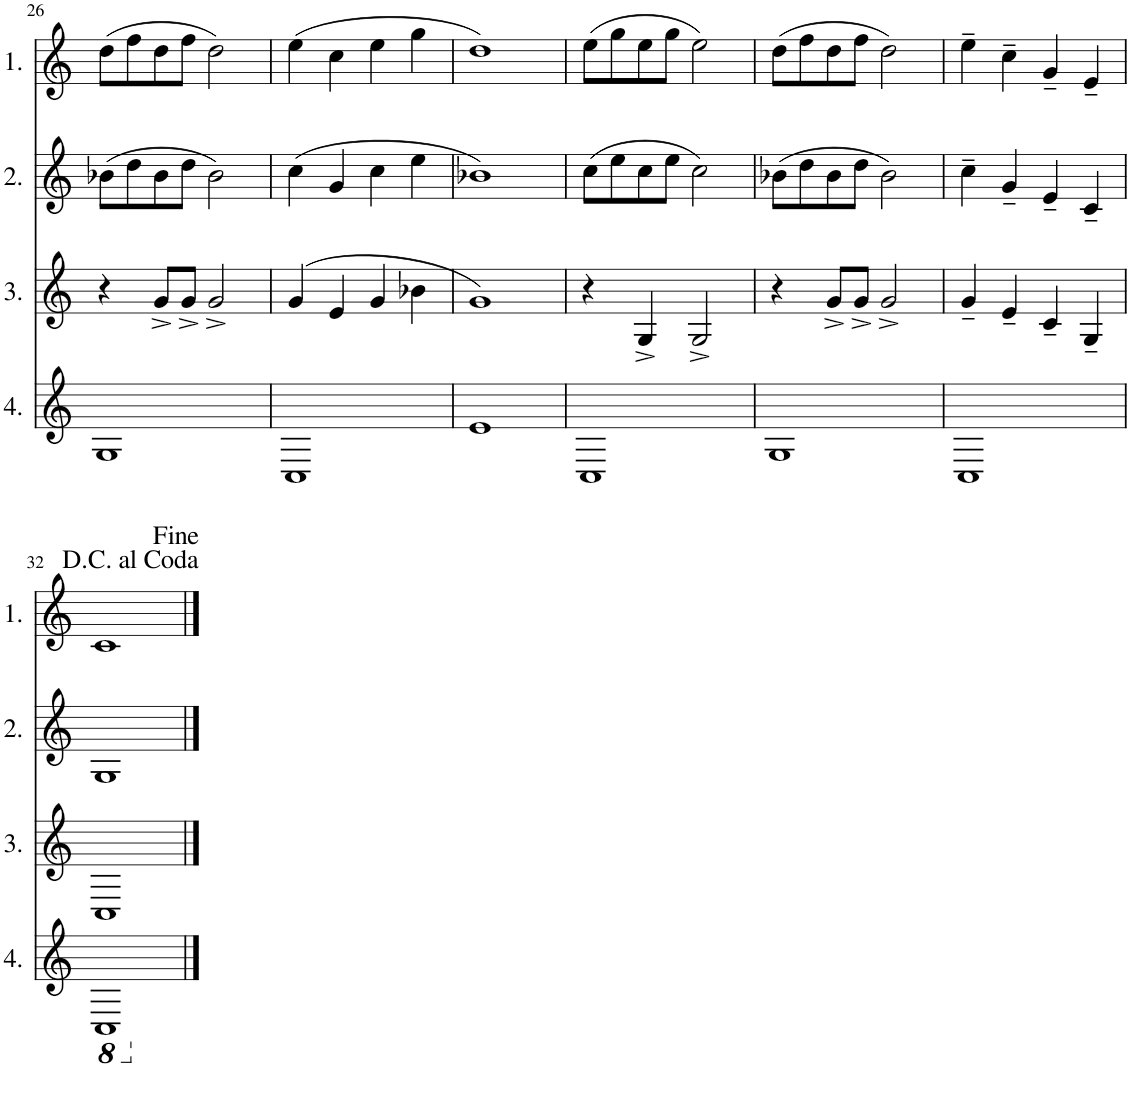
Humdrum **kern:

**kern	**kern	**kern	**kern
*part4	*part3	*part2	*part1
*staff4	*staff3	*staff2	*staff1
*I"4.	*I"3.	*I"2.	*I"1.
!!LO:PB:g=z
*clefG2	*clefG2	*clefG2	*clefG2
*Trd4c7	*Trd4c7	*Trd4c7	*Trd4c7
*k[]	*k[]	*k[]	*k[]
*M4/4	*M4/4	*M4/4	*M4/4
=26	=26	=26	=26
1G	4r	(8b-X\L	(8dd\L
.	.	8dd\	8ff\
.	8g^/L	8b-\	8dd\
.	8g^/J	8dd\J	8ff\J
.	2g^/	2b-\)	2dd\)
=27	=27	=27	=27
1C	(4g/	(4cc\	(4ee\
.	4e/	4g/	4cc\
.	4g/	4cc\	4ee\
.	4b-X\	4ee\	4gg\
=28	=28	=28	=28
1e	1g)	1b-X)	1dd)
=29	=29	=29	=29
1C	4r	(8cc\L	(8ee\L
.	.	8ee\	8gg\
.	4G^/	8cc\	8ee\
.	.	8ee\J	8gg\J
.	2G^/	2cc\)	2ee\)
=30	=30	=30	=30
1G	4r	(8b-X\L	(8dd\L
.	.	8dd\	8ff\
.	8g^/L	8b-\	8dd\
.	8g^/J	8dd\J	8ff\J
.	2g^/	2b-\)	2dd\)
=31	=31	=31	=31
1C	4g~/	4cc~\	4ee~\
.	4e~/	4g~/	4cc~\
.	4c~/	4e~/	4g~/
.	4G~/	4c~/	4e~/
!!LO:LB:g=z
=32	=32	=32	=32
*8ba	*	*	*
1CC	1C	1G	1c
*X8ba	*	*	*
==	==	==	==
*-	*-	*-	*-
